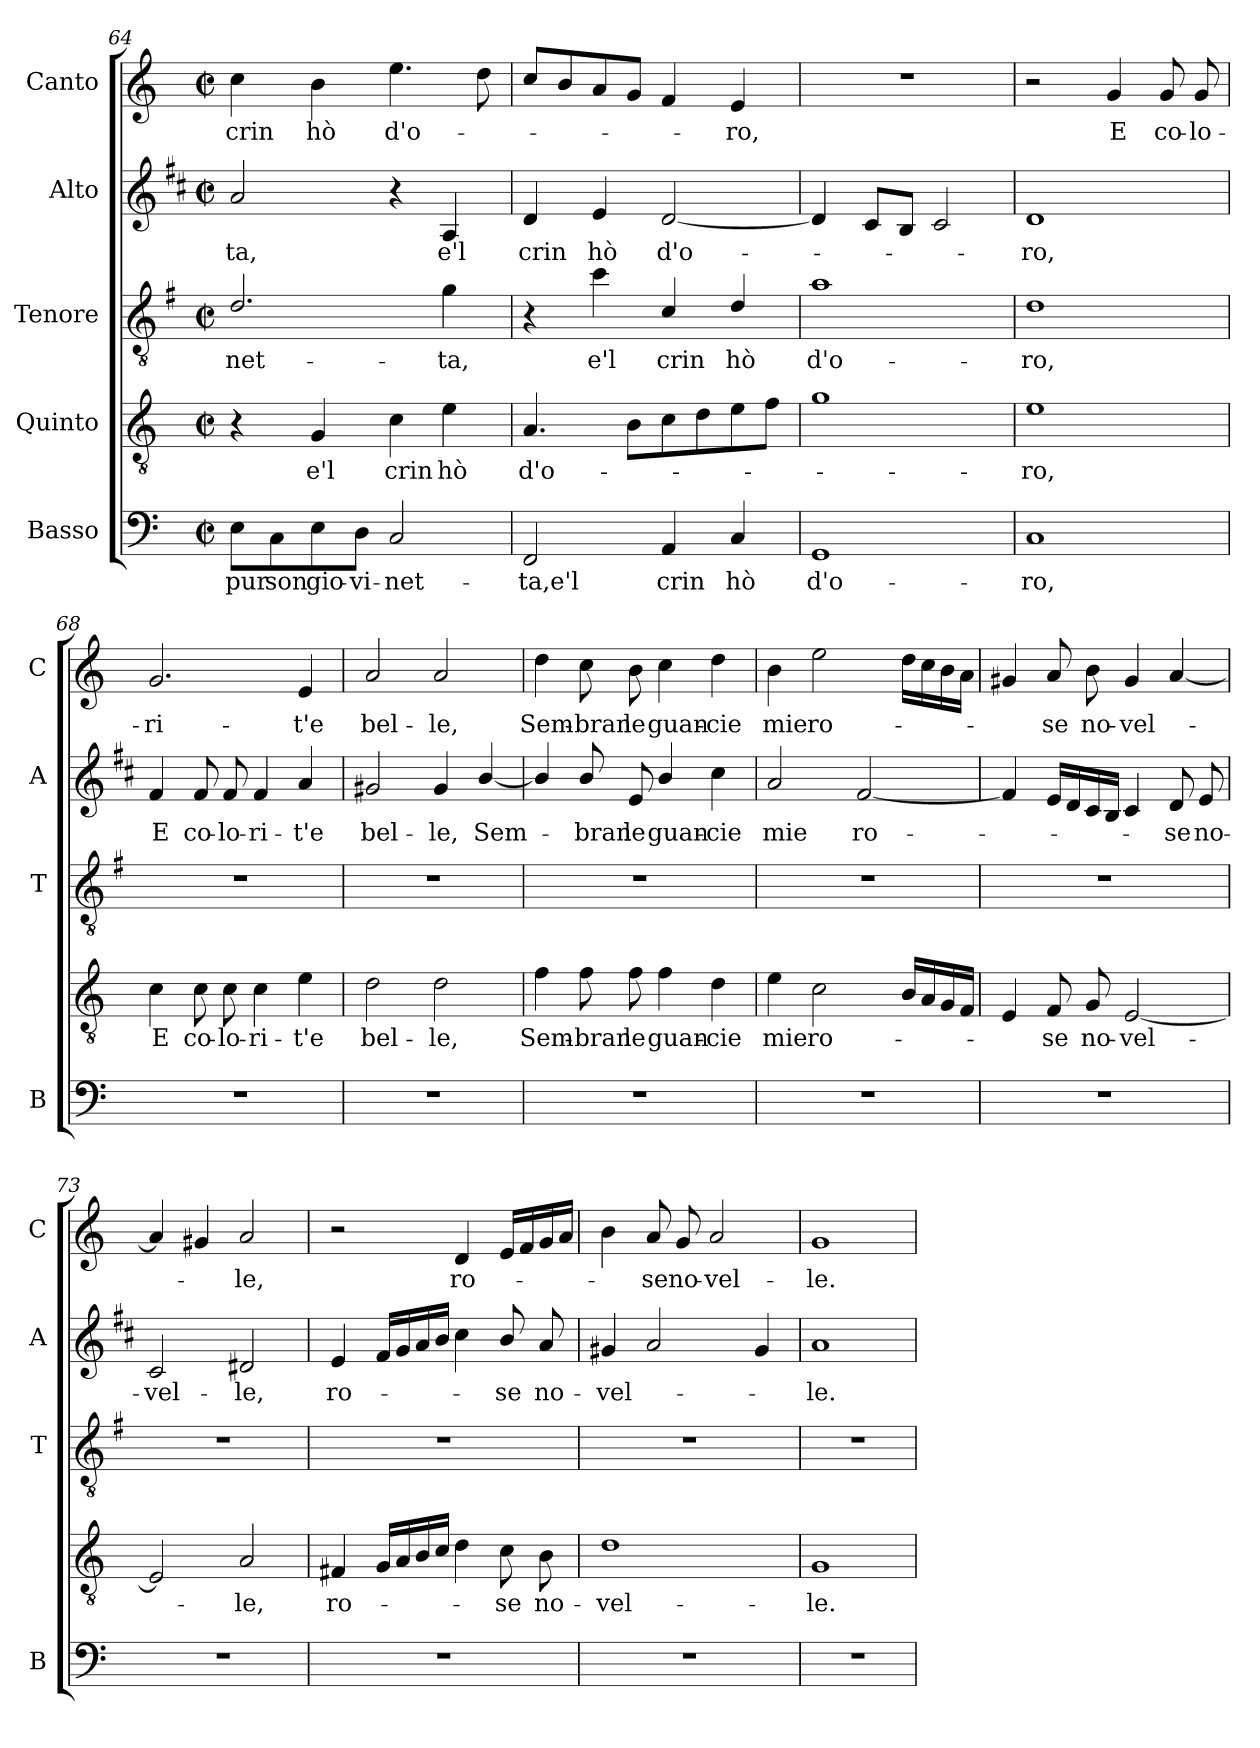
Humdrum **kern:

**kern	**text	**kern	**text	**kern	**text	**kern	**text	**kern	**text
*part5	*part5	*part4	*part4	*part3	*part3	*part2	*part2	*part1	*part1
*staff5	*staff5	*staff4	*staff4	*staff3	*staff3	*staff2	*staff2	*staff1	*staff1
*I"Basso	*	*I"Quinto	*	*I"Tenore	*	*I"Alto	*	*I"Canto	*
*I'B	*	*	*	*I'T	*	*I'A	*	*I'C	*
*clefF4	*	*clefGv2	*	*clefGv2	*	*clefG2	*	*clefG2	*
*	*	*	*	*ITrd4c7	*	*ITrd1c2	*	*	*
*k[]	*	*k[]	*	*k[]	*	*k[]	*	*k[]	*
*C:	*	*C:	*	*C:	*	*C:	*	*C:	*
*M2/2	*	*M2/2	*	*M2/2	*	*M2/2	*	*M2/2	*
*met(c|)	*	*met(c|)	*	*met(c|)	*	*met(c|)	*	*met(c|)	*
=64	=64	=64	=64	=64	=64	=64	=64	=64	=64
!	!LO:LY:b	!	!	!	!LO:LY:b	!	!LO:LY:b	!	!LO:LY:b
8E\L	pur	4r	.	2.G/	-net-	2g/	-ta,	4cc\	crin
!	!LO:LY:b	!	!	!	!	!	!	!	!
8C\	son	.	.	.	.	.	.	.	.
!	!LO:LY:b	!	!LO:LY:b	!	!	!	!	!	!LO:LY:b
8E\	gio-	4G/	e'l	.	.	.	.	4b\	hò
!	!LO:LY:b	!	!	!	!	!	!	!	!
8D\J	-vi-	.	.	.	.	.	.	.	.
!	!LO:LY:b	!	!LO:LY:b	!	!	!	!	!	!LO:LY:b
2C/	-net-	4c\	crin	.	.	4r	.	4.ee\	d'o-
!	!	!	!LO:LY:b	!	!LO:LY:b	!	!LO:LY:b	!	!
.	.	4e\	hò	4c\	-ta,	4G/	e'l	.	.
.	.	.	.	.	.	.	.	8dd\	.
=65	=65	=65	=65	=65	=65	=65	=65	=65	=65
!	!LO:LY:b	!	!LO:LY:b	!	!	!	!LO:LY:b	!	!
2FF/	-ta,e'l	4.A/	d'o-	4r	.	4c/	crin	8cc/L	.
.	.	.	.	.	.	.	.	8b/	.
!	!	!	!	!	!LO:LY:b	!	!LO:LY:b	!	!
.	.	.	.	4f\	e'l	4d/	hò	8a/	.
.	.	8B\L	.	.	.	.	.	8g/J	.
!	!LO:LY:b	!	!	!	!LO:LY:b	!	!LO:LY:b	!	!
4AA/	crin	8c\	.	4F/	crin	[2c/	d'o-	4f/	.
.	.	8d\	.	.	.	.	.	.	.
!	!LO:LY:b	!	!	!	!LO:LY:b	!	!	!	!LO:LY:b
4C/	hò	8e\	.	4G/	hò	.	.	4e/	-ro,
.	.	8f\J	.	.	.	.	.	.	.
=66	=66	=66	=66	=66	=66	=66	=66	=66	=66
!	!LO:LY:b	!	!	!	!LO:LY:b	!	!	!	!
1GG	d'o-	1g	.	1d	d'o-	4c/]	.	1r	.
.	.	.	.	.	.	8B/L	.	.	.
.	.	.	.	.	.	8A/J	.	.	.
.	.	.	.	.	.	2B/	.	.	.
!!LO:PB:g=z
=67	=67	=67	=67	=67	=67	=67	=67	=67	=67
!	!LO:LY:b	!	!LO:LY:b	!	!LO:LY:b	!	!LO:LY:b	!	!
1C	-ro,	1e	-ro,	1G	-ro,	1c	-ro,	2r	.
!	!	!	!	!	!	!	!	!	!LO:LY:b
.	.	.	.	.	.	.	.	4g/	E
!	!	!	!	!	!	!	!	!	!LO:LY:b
.	.	.	.	.	.	.	.	8g/	co-
!	!	!	!	!	!	!	!	!	!LO:LY:b
.	.	.	.	.	.	.	.	8g/	-lo-
=68	=68	=68	=68	=68	=68	=68	=68	=68	=68
!	!	!	!LO:LY:b	!	!	!	!LO:LY:b	!	!LO:LY:b
1r	.	4c\	E	1r	.	4e/	E	2.g/	-ri-
!	!	!	!LO:LY:b	!	!	!	!LO:LY:b	!	!
.	.	8c\	co-	.	.	8e/	co-	.	.
!	!	!	!LO:LY:b	!	!	!	!LO:LY:b	!	!
.	.	8c\	-lo-	.	.	8e/	-lo-	.	.
!	!	!	!LO:LY:b	!	!	!	!LO:LY:b	!	!
.	.	4c\	-ri-	.	.	4e/	-ri-	.	.
!	!	!	!LO:LY:b	!	!	!	!LO:LY:b	!	!LO:LY:b
.	.	4e\	-t'e	.	.	4g/	-t'e	4e/	-t'e
=69	=69	=69	=69	=69	=69	=69	=69	=69	=69
!	!	!	!LO:LY:b	!	!	!	!LO:LY:b	!	!LO:LY:b
1r	.	2d\	bel-	1r	.	2f#X/	bel-	2a/	bel-
!	!	!	!LO:LY:b	!	!	!	!LO:LY:b	!	!LO:LY:b
.	.	2d\	-le,	.	.	4f#/	-le,	2a/	-le,
!	!	!	!	!	!	!	!LO:LY:b	!	!
.	.	.	.	.	.	[4a/	Sem-	.	.
=70	=70	=70	=70	=70	=70	=70	=70	=70	=70
!	!	!	!LO:LY:b	!	!	!	!	!	!LO:LY:b
1r	.	4f\	Sem-	1r	.	4a/]	.	4dd\	Sem-
!	!	!	!LO:LY:b	!	!	!	!LO:LY:b	!	!LO:LY:b
.	.	8f\	-bran	.	.	8a/	-bran	8cc\	-bran
!	!	!	!LO:LY:b	!	!	!	!LO:LY:b	!	!LO:LY:b
.	.	8f\	le	.	.	8d/	le	8b\	le
!	!	!	!LO:LY:b	!	!	!	!LO:LY:b	!	!LO:LY:b
.	.	4f\	guan-	.	.	4a/	guan-	4cc\	guan-
!	!	!	!LO:LY:b	!	!	!	!LO:LY:b	!	!LO:LY:b
.	.	4d\	-cie	.	.	4b\	-cie	4dd\	-cie
=71	=71	=71	=71	=71	=71	=71	=71	=71	=71
!	!	!	!LO:LY:b	!	!	!	!LO:LY:b	!	!LO:LY:b
1r	.	4e\	mie	1r	.	2g/	mie	4b\	mie
!	!	!	!LO:LY:b	!	!	!	!	!	!LO:LY:b
.	.	2c\	ro-	.	.	.	.	2ee\	ro-
!	!	!	!	!	!	!	!LO:LY:b	!	!
.	.	.	.	.	.	[2e/	ro-	.	.
.	.	16B/LL	.	.	.	.	.	16dd\LL	.
.	.	16A/	.	.	.	.	.	16cc\	.
.	.	16G/	.	.	.	.	.	16b\	.
.	.	16F/JJ	.	.	.	.	.	16a\JJ	.
=72	=72	=72	=72	=72	=72	=72	=72	=72	=72
1r	.	4E/	.	1r	.	4e/]	.	4g#X/	.
!	!	!	!LO:LY:b	!	!	!	!	!	!LO:LY:b
.	.	8F/	-se	.	.	16d/LL	.	8a/	-se
.	.	.	.	.	.	16c/	.	.	.
!	!	!	!LO:LY:b	!	!	!	!	!	!LO:LY:b
.	.	8G/	no-	.	.	16B/	.	8b\	no-
.	.	.	.	.	.	16A/JJ	.	.	.
!	!	!	!LO:LY:b	!	!	!	!	!	!LO:LY:b
.	.	[2E/	-vel-	.	.	4B/	.	4g#/	-vel-
!	!	!	!	!	!	!	!LO:LY:b	!	!
.	.	.	.	.	.	8c/	-se	[4a/	.
!	!	!	!	!	!	!	!LO:LY:b	!	!
.	.	.	.	.	.	8d/	no-	.	.
!!LO:LB:g=z
=73	=73	=73	=73	=73	=73	=73	=73	=73	=73
!	!	!	!	!	!	!	!LO:LY:b	!	!
1r	.	2E/]	.	1r	.	2B/	-vel-	4a/]	.
.	.	.	.	.	.	.	.	4g#X/	.
!	!	!	!LO:LY:b	!	!	!	!LO:LY:b	!	!LO:LY:b
.	.	2A/	-le,	.	.	2c#X/	-le,	2a/	-le,
=74	=74	=74	=74	=74	=74	=74	=74	=74	=74
!	!	!	!LO:LY:b	!	!	!	!LO:LY:b	!	!
1r	.	4F#X/	ro-	1r	.	4d/	ro-	2r	.
.	.	16G/LL	.	.	.	16e/LL	.	.	.
.	.	16A/	.	.	.	16f/	.	.	.
.	.	16B/	.	.	.	16g/	.	.	.
.	.	16c/JJ	.	.	.	16a/JJ	.	.	.
!	!	!	!	!	!	!	!	!	!LO:LY:b
.	.	4d\	.	.	.	4b\	.	4d/	ro-
!	!	!	!LO:LY:b	!	!	!	!LO:LY:b	!	!
.	.	8c\	-se	.	.	8a/	-se	16e/LL	.
.	.	.	.	.	.	.	.	16f/	.
!	!	!	!LO:LY:b	!	!	!	!LO:LY:b	!	!
.	.	8B\	no-	.	.	8g/	no-	16g/	.
.	.	.	.	.	.	.	.	16a/JJ	.
=75	=75	=75	=75	=75	=75	=75	=75	=75	=75
!	!	!	!LO:LY:b	!	!	!	!LO:LY:b	!	!
1r	.	1d	-vel-	1r	.	4f#X/	-vel-	4b\	.
!	!	!	!	!	!	!	!	!	!LO:LY:b
.	.	.	.	.	.	2g/	.	8a/	-se
!	!	!	!	!	!	!	!	!	!LO:LY:b
.	.	.	.	.	.	.	.	8g/	no-
!	!	!	!	!	!	!	!	!	!LO:LY:b
.	.	.	.	.	.	.	.	2a/	-vel-
.	.	.	.	.	.	4f#/	.	.	.
=76	=76	=76	=76	=76	=76	=76	=76	=76	=76
!	!	!	!LO:LY:b	!	!	!	!LO:LY:b	!	!LO:LY:b
1r	.	1G	-le.	1r	.	1g	-le.	1g	-le.
=	=	=	=	=	=	=	=	=	=
*-	*-	*-	*-	*-	*-	*-	*-	*-	*-
